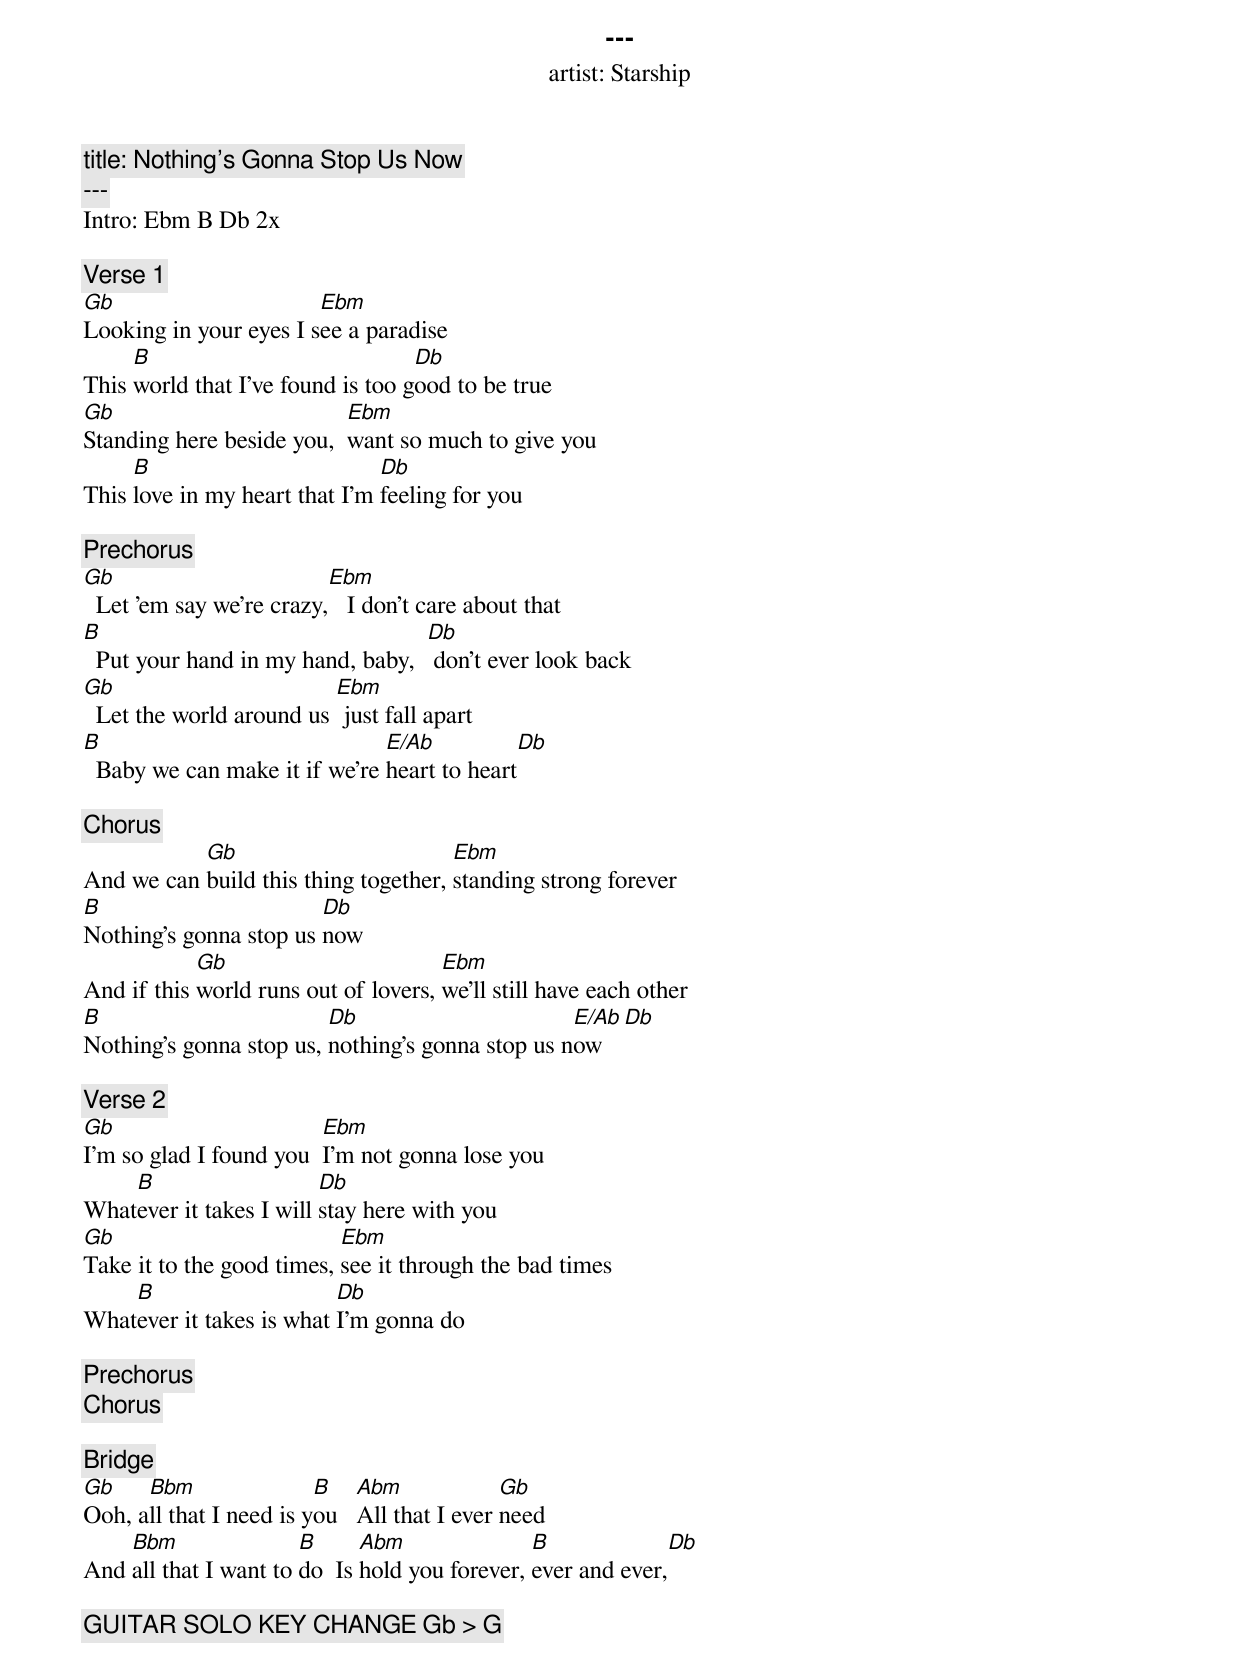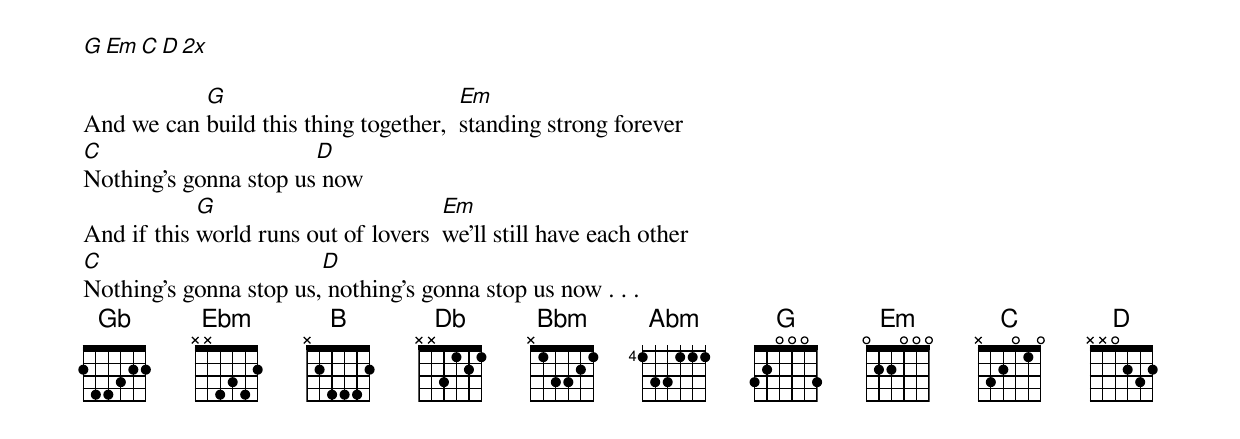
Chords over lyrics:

---
artist: Starship
title: Nothing’s Gonna Stop Us Now
---
Intro: Ebm B Db 2x

[Verse 1]
Gb                      Ebm
Looking in your eyes I see a paradise
     B			           Db
This world that I've found is too good to be true
Gb			   Ebm
Standing here beside you,  want so much to give you
     B                         Db
This love in my heart that I'm feeling for you

[Prechorus]
Gb                        Ebm
  Let 'em say we're crazy,   I don't care about that
B				   Db
  Put your hand in my hand, baby,   don't ever look back
Gb                        Ebm
  Let the world around us  just fall apart
B                              E/Ab              Db
  Baby we can make it if we're heart to heart

[Chorus]
           Gb			      Ebm
And we can build this thing together, standing strong forever
B                       Db
Nothing's gonna stop us now
            Gb			      Ebm
And if this world runs out of lovers, we'll still have each other
B                        Db                       E/Ab   Db
Nothing's gonna stop us, nothing's gonna stop us now

[Verse 2]
Gb			 Ebm
I'm so glad I found you	 I'm not gonna lose you
    B                    Db
Whatever it takes I will stay here with you
Gb			   Ebm
Take it to the good times, see it through the bad times
    B                     Db
Whatever it takes is what I'm gonna do

[Prechorus]
[Chorus]

[Bridge]
Gb    Bbm                B    Abm             Gb
Ooh, all that I need is you   All that I ever need
    Bbm                B      Abm               B              Db
And all that I want to do  Is hold you forever, ever and ever,

[GUITAR SOLO KEY CHANGE Gb > G]
G Em C D 2x

           G			       Em
And we can build this thing together,  standing strong forever
C                      D
Nothing's gonna stop us now
            G			      Em
And if this world runs out of lovers  we'll still have each other
C                       D
Nothing's gonna stop us, nothing's gonna stop us now . . .
